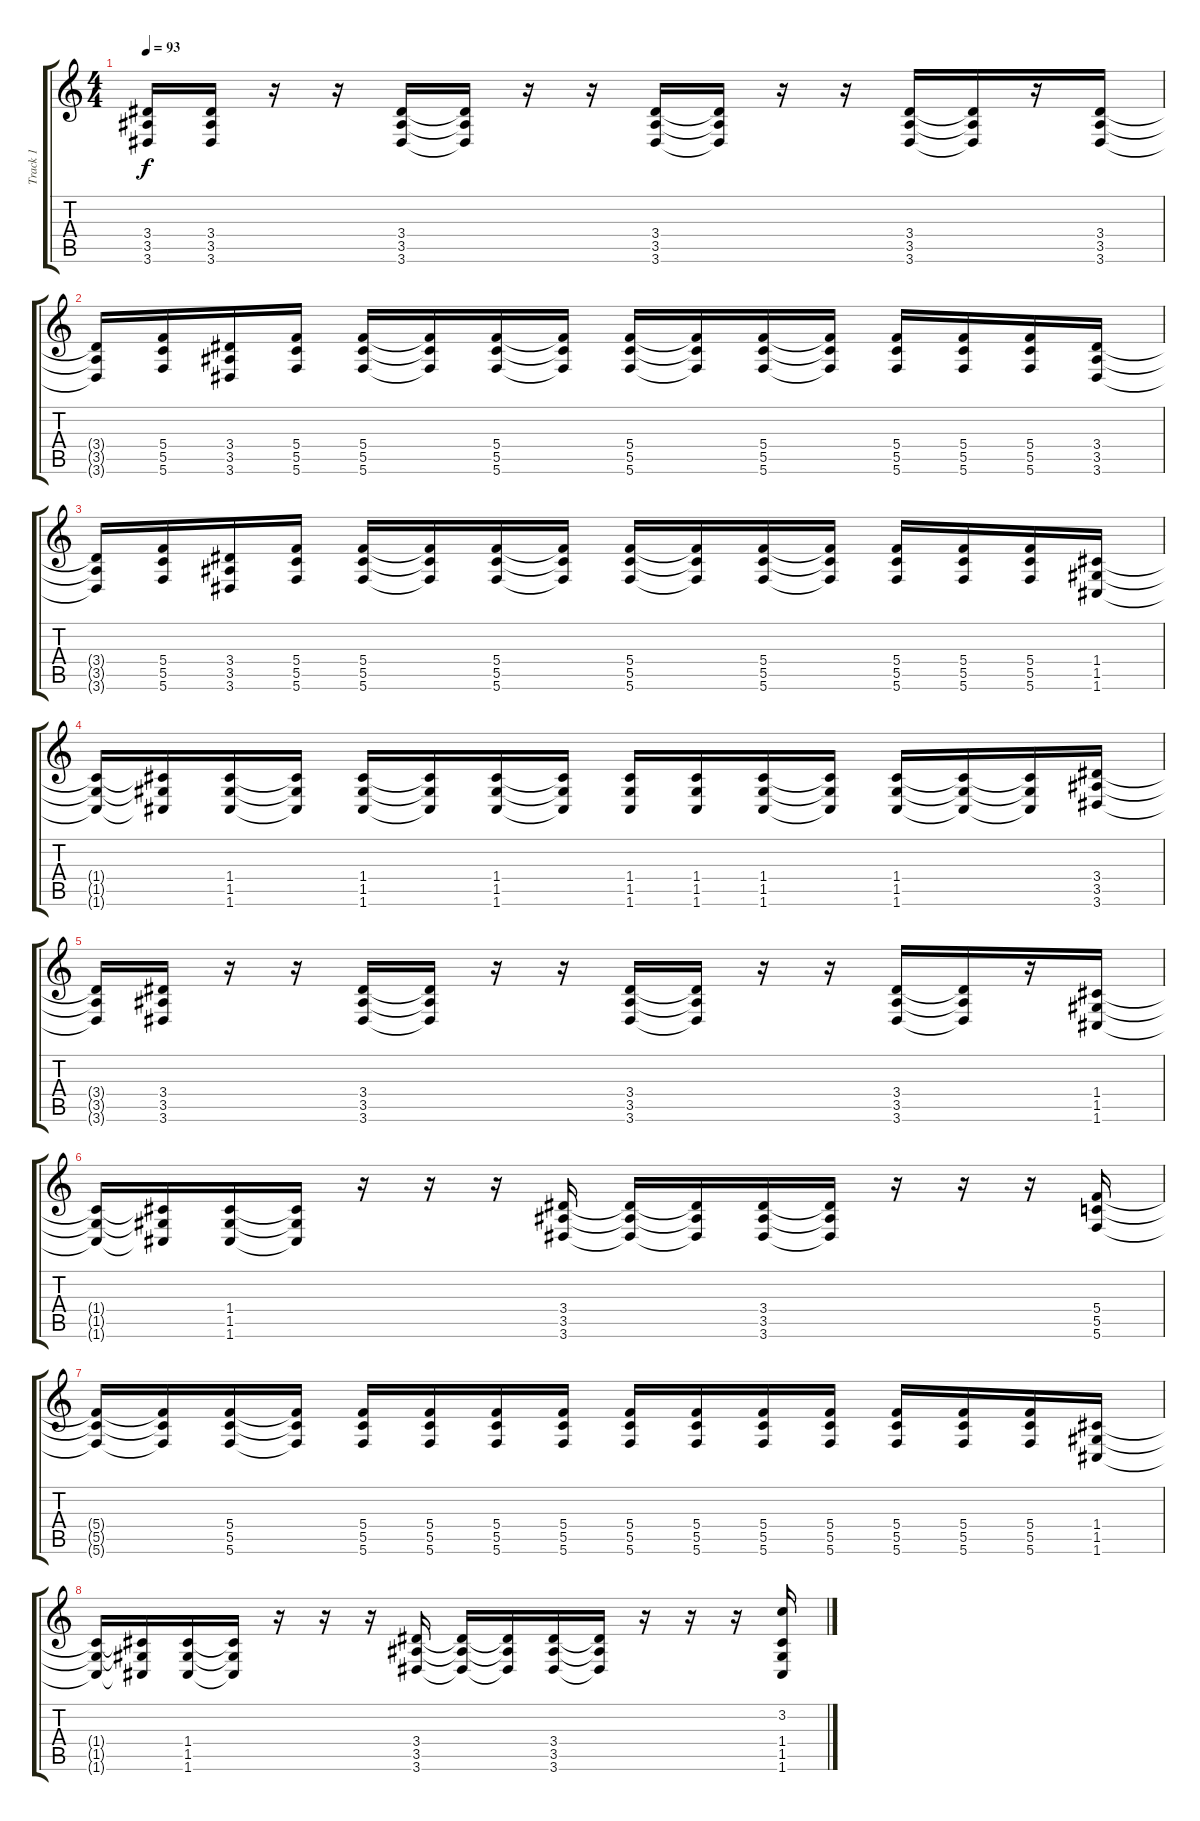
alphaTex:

\track ("Track 1" "Track 1") {instrument overdrivenguitar}
\staff {score tabs}
\tuning (D4 A3 F3 C3 G2 C2) {hide}
\ts (4 4)
\tempo 93
\clef g2
\ks c
(3.4{t} 3.5{t} 3.6{t}).16{dy f} (3.4 3.5 3.6).16 r.16 r.16 (3.4 3.5 3.6).16 (3.4{t} 3.5{t} 3.6{t}).16 r.16 r.16 (3.4 3.5 3.6).16 (3.4{t} 3.5{t} 3.6{t}).16 r.16 r.16 (3.4 3.5 3.6).16 (3.4{t} 3.5{t} 3.6{t}).16 r.16 (3.4 3.5 3.6).16 |
(3.4{t} 3.5{t} 3.6{t}).16 (5.4 5.5 5.6).16 (3.4 3.5 3.6).16 (5.4 5.5 5.6).16 (5.4 5.5 5.6).16 (5.4{t} 5.5{t} 5.6{t}).16 (5.4 5.5 5.6).16 (5.4{t} 5.5{t} 5.6{t}).16 (5.4 5.5 5.6).16 (5.4{t} 5.5{t} 5.6{t}).16 (5.4 5.5 5.6).16 (5.4{t} 5.5{t} 5.6{t}).16 (5.4 5.5 5.6).16 (5.4 5.5 5.6).16 (5.4 5.5 5.6).16 (3.4 3.5 3.6).16 |
(3.4{t} 3.5{t} 3.6{t}).16 (5.4 5.5 5.6).16 (3.4 3.5 3.6).16 (5.4 5.5 5.6).16 (5.4 5.5 5.6).16 (5.4{t} 5.5{t} 5.6{t}).16 (5.4 5.5 5.6).16 (5.4{t} 5.5{t} 5.6{t}).16 (5.4 5.5 5.6).16 (5.4{t} 5.5{t} 5.6{t}).16 (5.4 5.5 5.6).16 (5.4{t} 5.5{t} 5.6{t}).16 (5.4 5.5 5.6).16 (5.4 5.5 5.6).16 (5.4 5.5 5.6).16 (1.4 1.5 1.6).16 |
(1.4{t} 1.5{t} 1.6{t}).16 (1.4{t} 1.5{t} 1.6{t}).16 (1.4 1.5 1.6).16 (1.4{t} 1.5{t} 1.6{t}).16 (1.4 1.5 1.6).16 (1.4{t} 1.5{t} 1.6{t}).16 (1.4 1.5 1.6).16 (1.4{t} 1.5{t} 1.6{t}).16 (1.4 1.5 1.6).16 (1.4 1.5 1.6).16 (1.4 1.5 1.6).16 (1.4{t} 1.5{t} 1.6{t}).16 (1.4 1.5 1.6).16 (1.4{t} 1.5{t} 1.6{t}).16 (1.4{t} 1.5{t} 1.6{t}).16 (3.4 3.5 3.6).16 |
(3.4{t} 3.5{t} 3.6{t}).16 (3.4 3.5 3.6).16 r.16 r.16 (3.4 3.5 3.6).16 (3.4{t} 3.5{t} 3.6{t}).16 r.16 r.16 (3.4 3.5 3.6).16 (3.4{t} 3.5{t} 3.6{t}).16 r.16 r.16 (3.4 3.5 3.6).16 (3.4{t} 3.5{t} 3.6{t}).16 r.16 (1.4 1.5 1.6).16 |
(1.4{t} 1.5{t} 1.6{t}).16 (1.4{t} 1.5{t} 1.6{t}).16 (1.4 1.5 1.6).16 (1.4{t} 1.5{t} 1.6{t}).16 r.16 r.16 r.16 (3.4 3.5 3.6).16 (3.4{t} 3.5{t} 3.6{t}).16 (3.4{t} 3.5{t} 3.6{t}).16 (3.4 3.5 3.6).16 (3.4{t} 3.5{t} 3.6{t}).16 r.16 r.16 r.16 (5.4 5.5 5.6).16 |
(5.4{t} 5.5{t} 5.6{t}).16 (5.4{t} 5.5{t} 5.6{t}).16 (5.4 5.5 5.6).16 (5.4{t} 5.5{t} 5.6{t}).16 (5.4 5.5 5.6).16 (5.4 5.5 5.6).16 (5.4 5.5 5.6).16 (5.4 5.5 5.6).16 (5.4 5.5 5.6).16 (5.4 5.5 5.6).16 (5.4 5.5 5.6).16 (5.4 5.5 5.6).16 (5.4 5.5 5.6).16 (5.4 5.5 5.6).16 (5.4 5.5 5.6).16 (1.4 1.5 1.6).16 |
(1.4{t} 1.5{t} 1.6{t}).16 (1.4{t} 1.5{t} 1.6{t}).16 (1.4 1.5 1.6).16 (1.4{t} 1.5{t} 1.6{t}).16 r.16 r.16 r.16 (3.4 3.5 3.6).16 (3.4{t} 3.5{t} 3.6{t}).16 (3.4{t} 3.5{t} 3.6{t}).16 (3.4 3.5 3.6).16 (3.4{t} 3.5{t} 3.6{t}).16 r.16 r.16 r.16 (3.2 1.4 1.5 1.6).16
